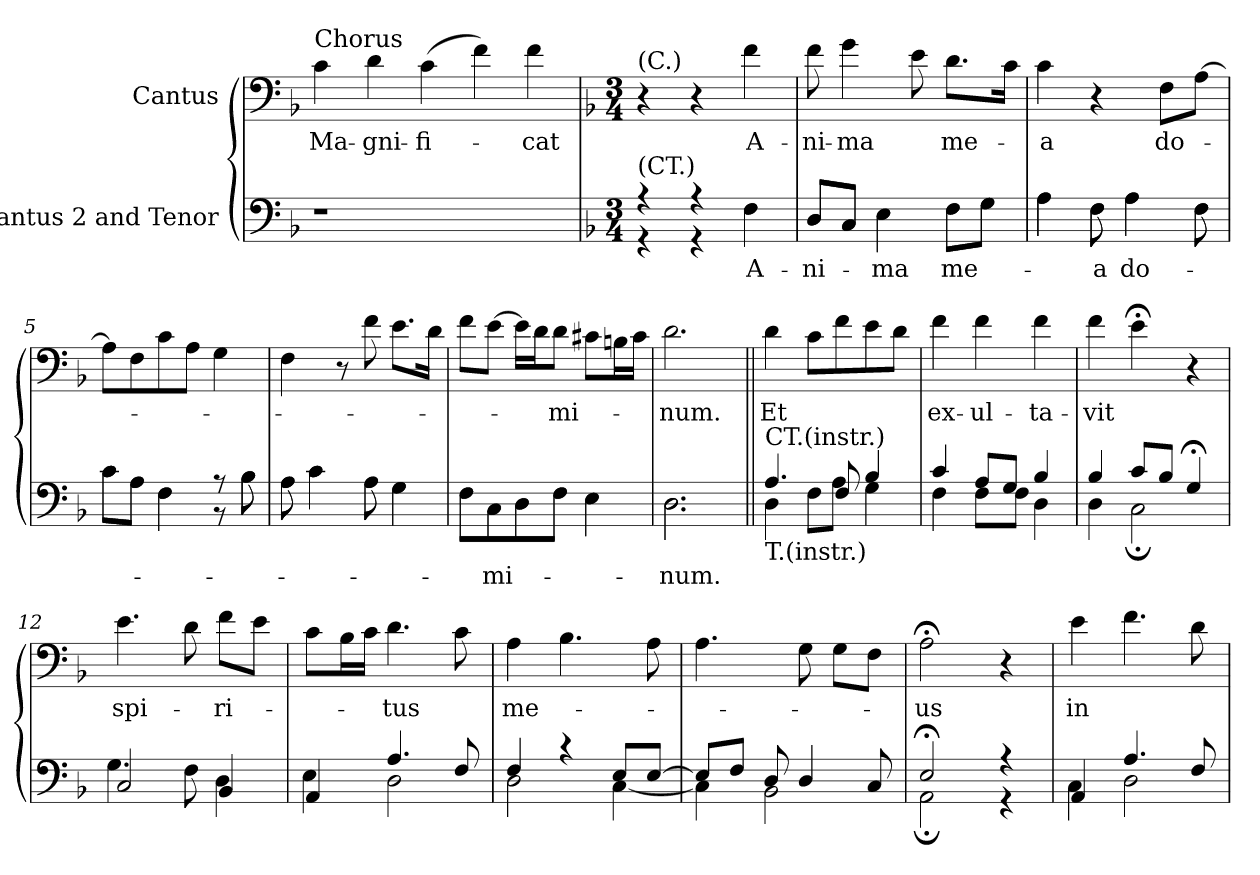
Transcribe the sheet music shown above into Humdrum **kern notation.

**kern	**text	**kern	**text
*part2	*part2	*part1	*part1
*staff2	*staff2	*staff1	*staff1
*I"Cantus 2 and Tenor	*	*I"Cantus	*
*clefF4	*	*clefF4	*
*k[b-]	*	*k[b-]	*
*F:	*	*F:	*
=1	=1	=1	=1
!	!	!LO:TX:a:t=Chorus	!
!	!	!	!LO:LY:b
1r	.	4c	Ma-
!	!	!	!LO:LY:b
.	.	4d	-gni-
!	!	!	!LO:LY:b
.	.	(>4c	-fi-
.	.	4f)	.
!	!	!	!LO:LY:b
4ryy	.	4f	-cat
=2	=2	=2	=2
*k[b-]	*	*k[b-]	*
*F:	*	*F:	*
*M3/4	*	*M3/4	*
*^	*	*	*
!	!	!	!LO:TX:a:t=(C.)	!
!LO:TX:a:t=(CT.)	!	!	!	!
4r	4r	.	4r	.
4r	4r	.	4r	.
!	!	!LO:LY:b	!	!LO:LY:b
4F\	4F\	A-	4f\	A-
=3	=3	=3	=3	=3
!	!	!LO:LY:b	!	!LO:LY:b
8D/L	8D/L	-ni-	8f\	-ni-
!	!	!	!	!LO:LY:b
8C/J	8C/J	.	4g\	-ma
!	!	!LO:LY:b	!	!
4E\	4E\	-ma	.	.
.	.	.	8e\	.
!	!	!LO:LY:b	!	!LO:LY:b
8F\L	8F\L	me-	8.d\L	me-
8G\J	8G\J	.	.	.
.	.	.	16c\Jk	.
=4	=4	=4	=4	=4
!	!	!	!	!LO:LY:b
4A\	4A\	.	4c\	-a
!	!	!LO:LY:b	!	!
8F\	8F\	-a	4r	.
!	!	!LO:LY:b	!	!
4A\	4A\	do-	.	.
!	!	!	!	!LO:LY:b
.	.	.	8F\L	do-
8F\	8F\	.	[8A\J	.
=5	=5	=5	=5	=5
8c\L	8c\L	.	8A\L]	.
8A\J	8A\J	.	8F\	.
4F\	4F\	.	8c\	.
.	.	.	8A\J	.
8r	8r	.	4G\	.
8B-\	8B-\	.	.	.
=6	=6	=6	=6	=6
8A\	8A\	.	4F\	.
4c\	4c\	.	.	.
.	.	.	8r	.
8A\	8A\	.	8f\	.
4G\	4G\	.	8.e\L	.
.	.	.	16d\Jk	.
=7	=7	=7	=7	=7
8F\L	8F\L	.	8f\L	.
!	!	!LO:LY:b	!	!
8C\	8C\	-mi-	[8e\J	.
8D\	8D\	.	16e\LL]	.
.	.	.	16d\J	.
!	!	!	!	!LO:LY:b
8F\J	8F\J	.	8d\J	-mi-
4E\	4E\	.	8c#i\L	.
.	.	.	16Bni\L	.
.	.	.	16c#\JJ	.
=8	=8	=8	=8	=8
!	!	!LO:LY:b	!	!LO:LY:b
2.D\	2.D\	-num.	2.d\	-num.
!!LO:LB:g=z
=9||	=9||	=9||	=9||	=9||
!LO:TX:a:t=CT.(instr.)	!	!	!	!
!LO:TX:b:t=T.(instr.)	!	!	!	!
!	!	!	!	!LO:LY:b
4.A/	4D\	.	4d\	Et
.	8F\L	.	8c\L	.
8F/	8A\J	.	8f\	.
4B-/	4G\	.	8e\	.
.	.	.	8d\J	.
=10	=10	=10	=10	=10
!	!	!	!	!LO:LY:b
4c/	4F\	.	4f\	ex-
!	!	!	!	!LO:LY:b
8A/L	8F\L	.	4f\	-ul-
8G/J	8F\J	.	.	.
!	!	!	!	!LO:LY:b
4B-/	4D\	.	4f\	-ta-
=11	=11	=11	=11	=11
!	!	!	!	!LO:LY:b
4B-/	4D\	.	4f\	-vit
8c/L	2C;\	.	4e;<\	.
8B-/J	.	.	.	.
4G;</	.	.	4r	.
=12	=12	=12	=12	=12
!	!	!	!	!LO:LY:b
2C/	4.G\	.	4.e\	spi-
.	8F\	.	8d\	.
!	!	!	!	!LO:LY:b
4BB-/	4D\	.	8f\L	-ri-
.	.	.	8e\J	.
=13	=13	=13	=13	=13
4AA/	4E\	.	8c\L	.
.	.	.	16B-\L	.
.	.	.	16c\JJ	.
!	!	!	!	!LO:LY:b
4.A/	2D\	.	4.d\	-tus
8F/	.	.	8c\	.
=14	=14	=14	=14	=14
!	!	!	!	!LO:LY:b
4F/	2D\	.	4A\	me-
4r	.	.	4.B-\	.
8E/L	[<4C\	.	.	.
[>8E/J	.	.	8A\	.
=15	=15	=15	=15	=15
8E/L]	4C\]	.	4.A\	.
8F/J	.	.	.	.
8D/	2BB-\	.	.	.
4D/	.	.	8G\	.
.	.	.	8G\L	.
8C/	.	.	8F\J	.
=16	=16	=16	=16	=16
!	!	!	!	!LO:LY:b
2E;</	2AA;\	.	2A;<\	-us
4r	4r	.	4r	.
=17	=17	=17	=17	=17
!	!	!	!	!LO:LY:b
4AA/	4C\	.	4e\	in
4.A/	2D\	.	4.f\	.
8F/	.	.	8d\	.
*v	*v	*	*	*
=	=	=	=
*-	*-	*-	*-
